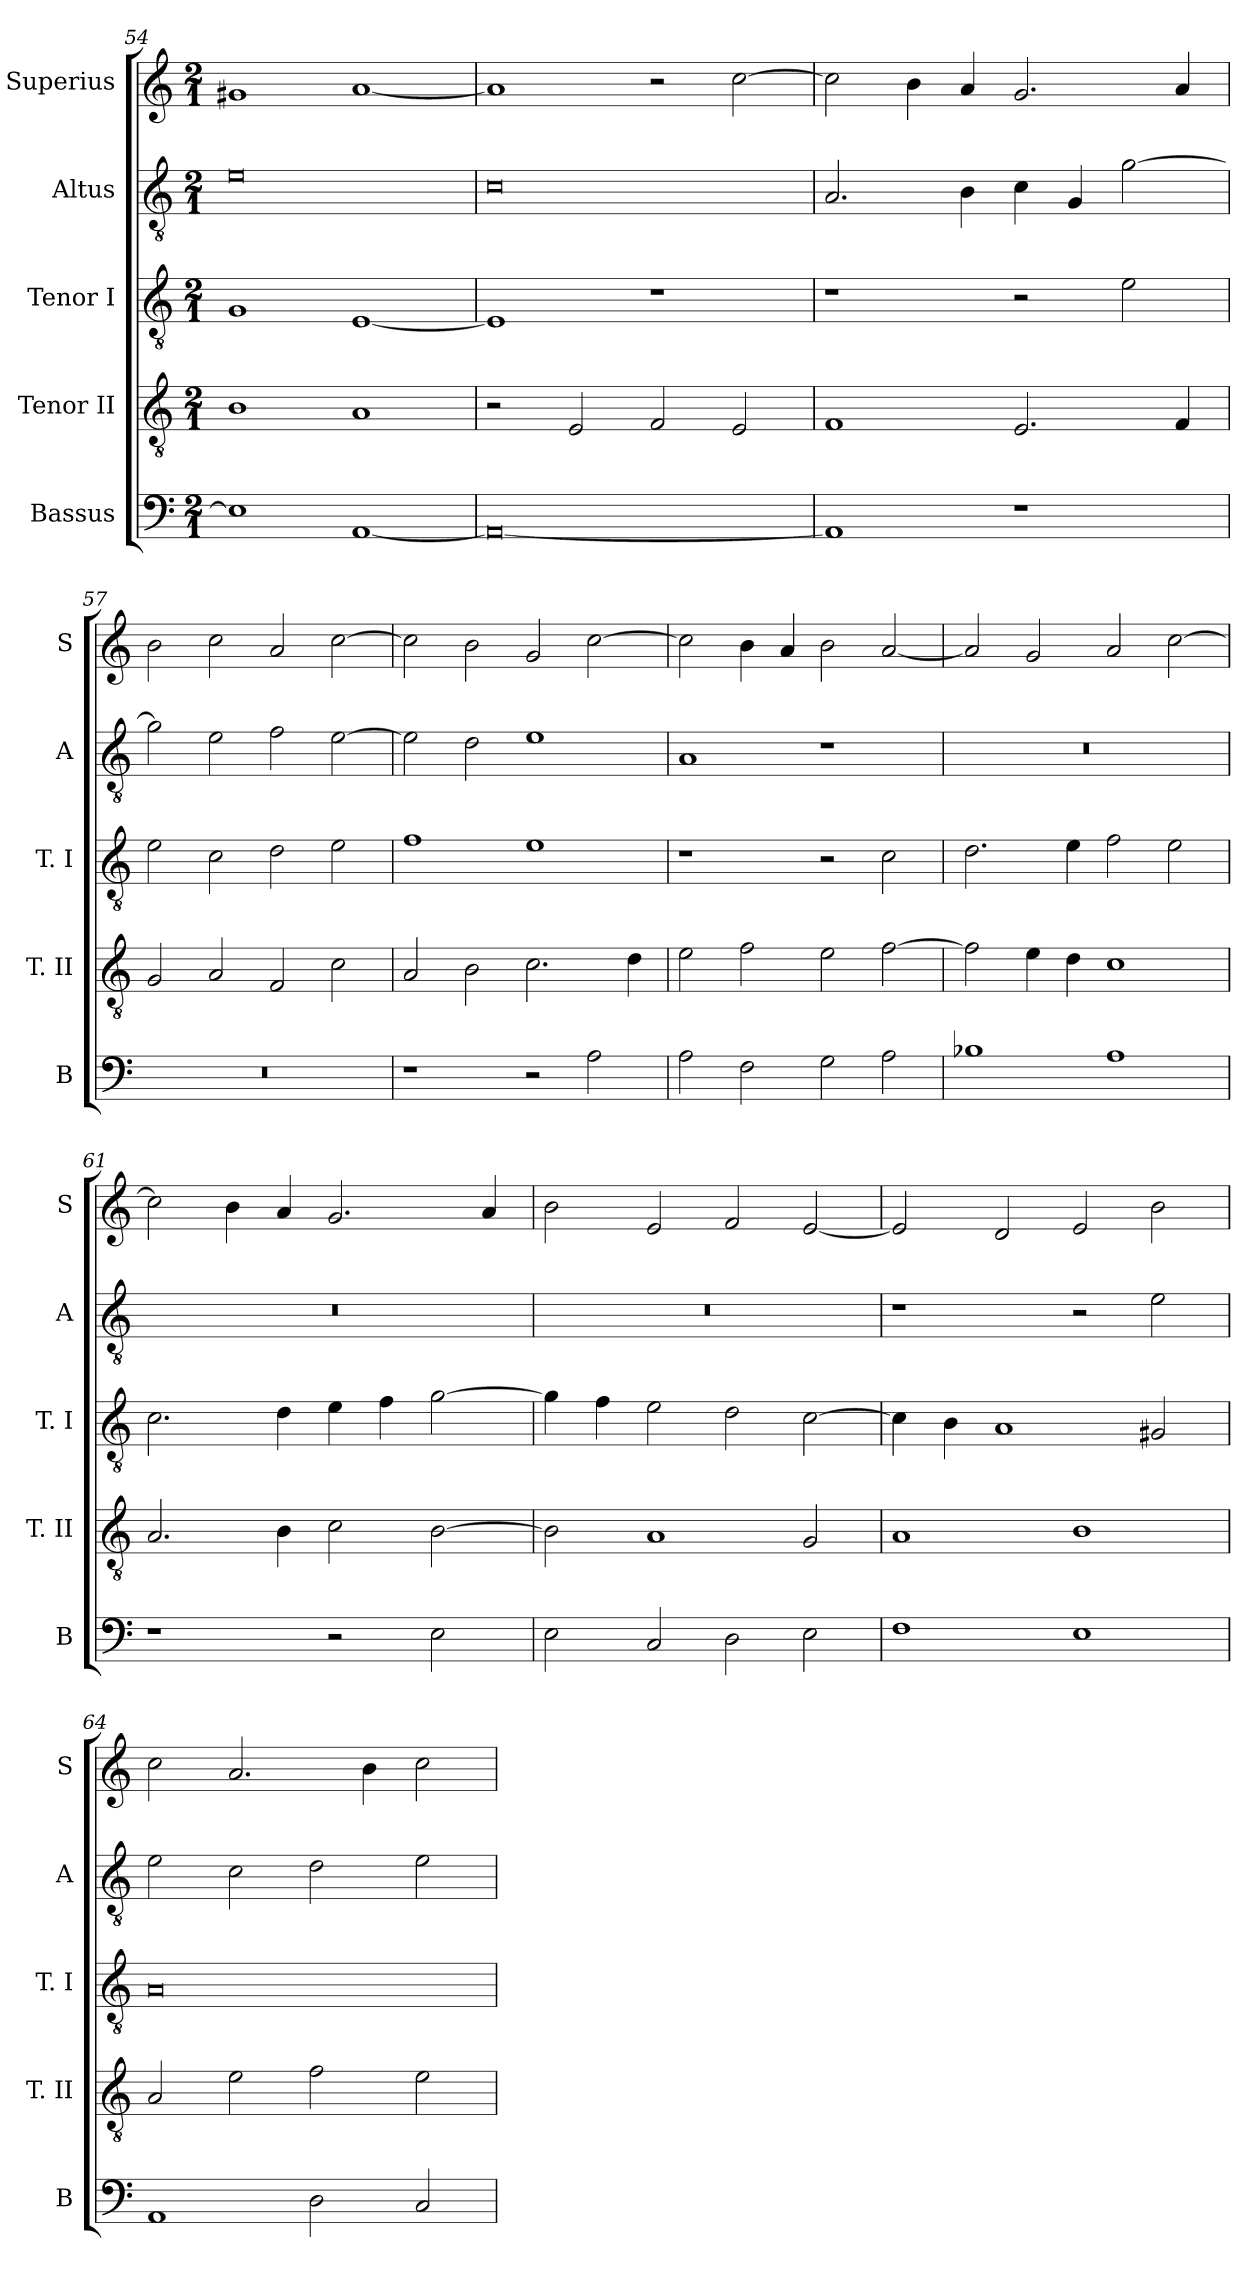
**kern	**kern	**kern	**kern	**kern
*part5	*part4	*part3	*part2	*part1
*staff5	*staff4	*staff3	*staff2	*staff1
*I"Bassus	*I"Tenor II	*I"Tenor I	*I"Altus	*I"Superius
*I'B	*I'T. II	*I'T. I	*I'A	*I'S
*clefF4	*clefGv2	*clefGv2	*clefGv2	*clefG2
*k[]	*k[]	*k[]	*k[]	*k[]
*C:	*C:	*C:	*C:	*C:
*M2/1	*M2/1	*M2/1	*M2/1	*M2/1
=54	=54	=54	=54	=54
1E]	1B	1G	0e	1g#X
[1AA	1A	[1E	.	[1a
=55	=55	=55	=55	=55
0AA_	2r	1E]	0c	1a]
.	2E	.	.	.
.	2F	1r	.	2r
.	2E	.	.	[2cc
=56	=56	=56	=56	=56
1AA]	1F	1r	2.A	2cc]
.	.	.	.	4b
.	.	.	4B	4a
1r	2.E	2r	4c	2.g
.	.	.	4G	.
.	.	2e	[2g	.
.	4F	.	.	4a
=57	=57	=57	=57	=57
0r	2G	2e	2g]	2b
.	2A	2c	2e	2cc
.	2F	2d	2f	2a
.	2c	2e	[2e	[2cc
=58	=58	=58	=58	=58
1r	2A	1f	2e]	2cc]
.	2B	.	2d	2b
2r	2.c	1e	1e	2g
2A	.	.	.	[2cc
.	4d	.	.	.
=59	=59	=59	=59	=59
2A	2e	1r	1A	2cc]
2F	2f	.	.	4b
.	.	.	.	4a
2G	2e	2r	1r	2b
2A	[2f	2c	.	[2a
=60	=60	=60	=60	=60
1B-X	2f]	2.d	0r	2a]
.	4e	.	.	2g
.	4d	4e	.	.
1A	1c	2f	.	2a
.	.	2e	.	[2cc
=61	=61	=61	=61	=61
1r	2.A	2.c	0r	2cc]
.	.	.	.	4b
.	4B	4d	.	4a
2r	2c	4e	.	2.g
.	.	4f	.	.
2E	[2B	[2g	.	.
.	.	.	.	4a
=62	=62	=62	=62	=62
2E	2B]	4g]	0r	2b
.	.	4f	.	.
2C	1A	2e	.	2e
2D	.	2d	.	2f
2E	2G	[2c	.	[2e
=63	=63	=63	=63	=63
1F	1A	4c]	1r	2e]
.	.	4B	.	.
.	.	1A	.	2d
1E	1B	.	2r	2e
.	.	2G#X	2e	2b
=64	=64	=64	=64	=64
1AA	2A	0A	2e	2cc
.	2e	.	2c	2.a
2D	2f	.	2d	.
.	.	.	.	4b
2C	2e	.	2e	2cc
=	=	=	=	=
*-	*-	*-	*-	*-
